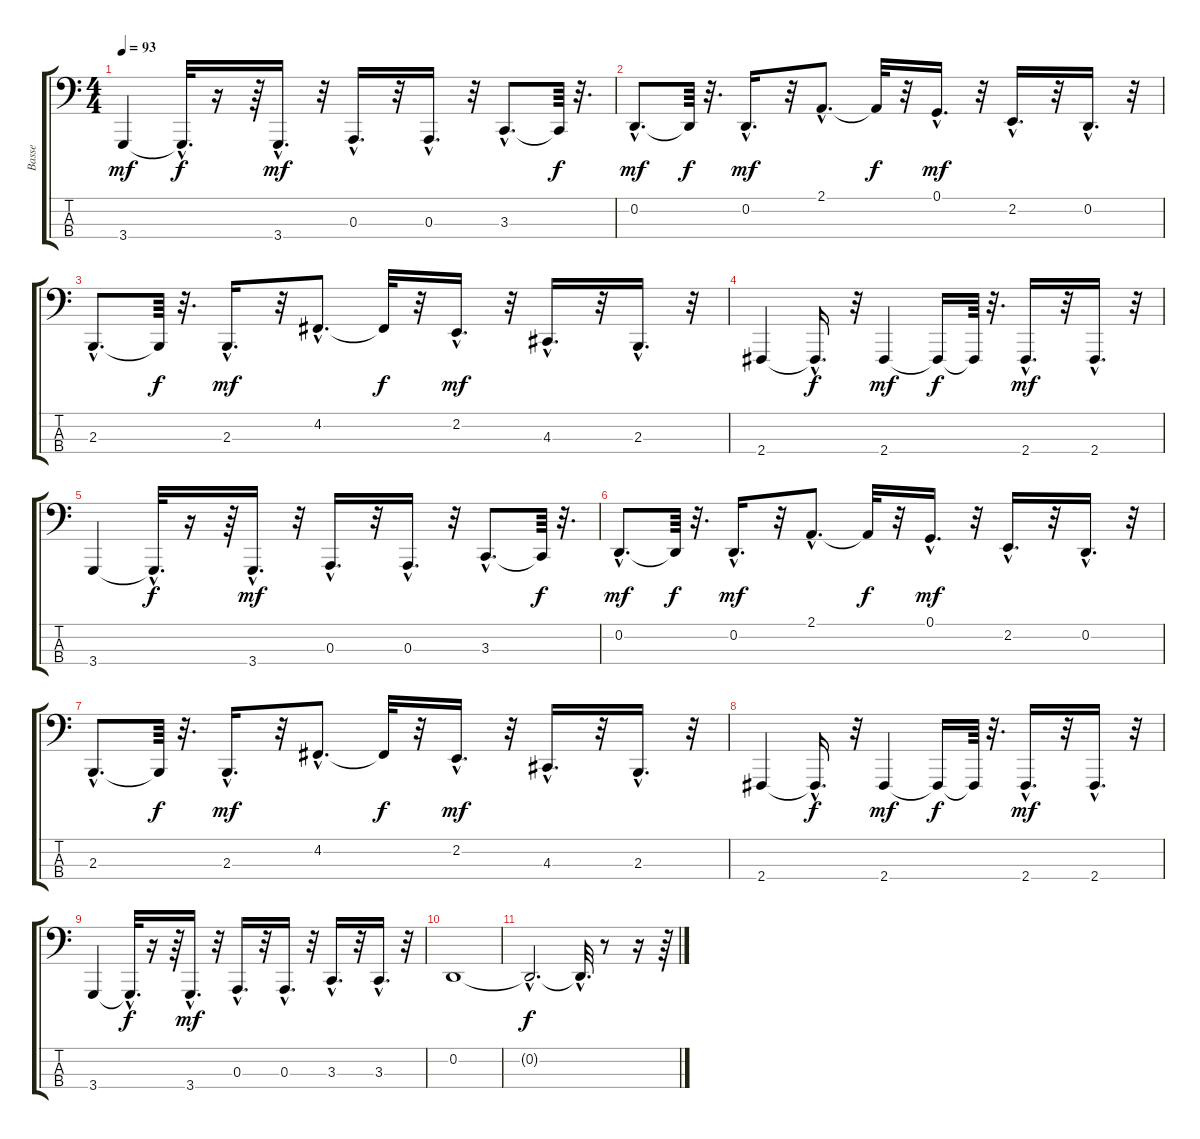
\track ("Basse" "Basse") {instrument woodblock}
\staff {score tabs}
\tuning (G2 D2 A1 E1) {hide}
\ts (4 4)
\tempo 93
\clef f4
\ks c
3.4.4{dy mf} 3.4{hac t}.32{d dy f} r.16 r.64 3.4{hac}.16{d dy mf} r.32 0.3{hac}.16{d} r.32 0.3{hac}.16{d} r.32 3.3{hac}.8{d} 3.3{t}.64{dy f} r.32{d} |
0.2{hac}.8{d dy mf} 0.2{t}.64{dy f} r.32{d} 0.2{hac}.16{d dy mf} r.32 2.1{hac}.8{d} 2.1{t}.32{dy f} r.32 0.1{hac}.16{d dy mf} r.32 2.2{hac}.16{d} r.32 0.2{hac}.16{d} r.32 |
2.3{hac}.8{d} 2.3{t}.64{dy f} r.32{d} 2.3{hac}.16{d dy mf} r.32 4.2{hac}.8{d} 4.2{t}.32{dy f} r.32 2.2{hac}.16{d dy mf} r.32 4.3{hac}.16{d} r.32 2.3{hac}.16{d} r.32 |
2.4.4 2.4{hac t}.16{d dy f} r.32 2.4.4{dy mf} 2.4{t}.16{dy f} 2.4{t}.64 r.32{d} 2.4{hac}.16{d dy mf} r.32 2.4{hac}.16{d} r.32 |
3.4.4 3.4{hac t}.32{d dy f} r.16 r.64 3.4{hac}.16{d dy mf} r.32 0.3{hac}.16{d} r.32 0.3{hac}.16{d} r.32 3.3{hac}.8{d} 3.3{t}.64{dy f} r.32{d} |
0.2{hac}.8{d dy mf} 0.2{t}.64{dy f} r.32{d} 0.2{hac}.16{d dy mf} r.32 2.1{hac}.8{d} 2.1{t}.32{dy f} r.32 0.1{hac}.16{d dy mf} r.32 2.2{hac}.16{d} r.32 0.2{hac}.16{d} r.32 |
2.3{hac}.8{d} 2.3{t}.64{dy f} r.32{d} 2.3{hac}.16{d dy mf} r.32 4.2{hac}.8{d} 4.2{t}.32{dy f} r.32 2.2{hac}.16{d dy mf} r.32 4.3{hac}.16{d} r.32 2.3{hac}.16{d} r.32 |
2.4.4 2.4{hac t}.16{d dy f} r.32 2.4.4{dy mf} 2.4{t}.16{dy f} 2.4{t}.64 r.32{d} 2.4{hac}.16{d dy mf} r.32 2.4{hac}.16{d} r.32 |
3.4.4 3.4{hac t}.32{d dy f} r.16 r.64 3.4{hac}.16{d dy mf} r.32 0.3{hac}.16{d} r.32 0.3{hac}.16{d} r.32 3.3{hac}.16{d} r.32 3.3{hac}.16{d} r.32 |
0.2.1 |
0.2{hac t}.2{d dy f} 0.2{hac t}.32{d} r.8 r.16 r.64
